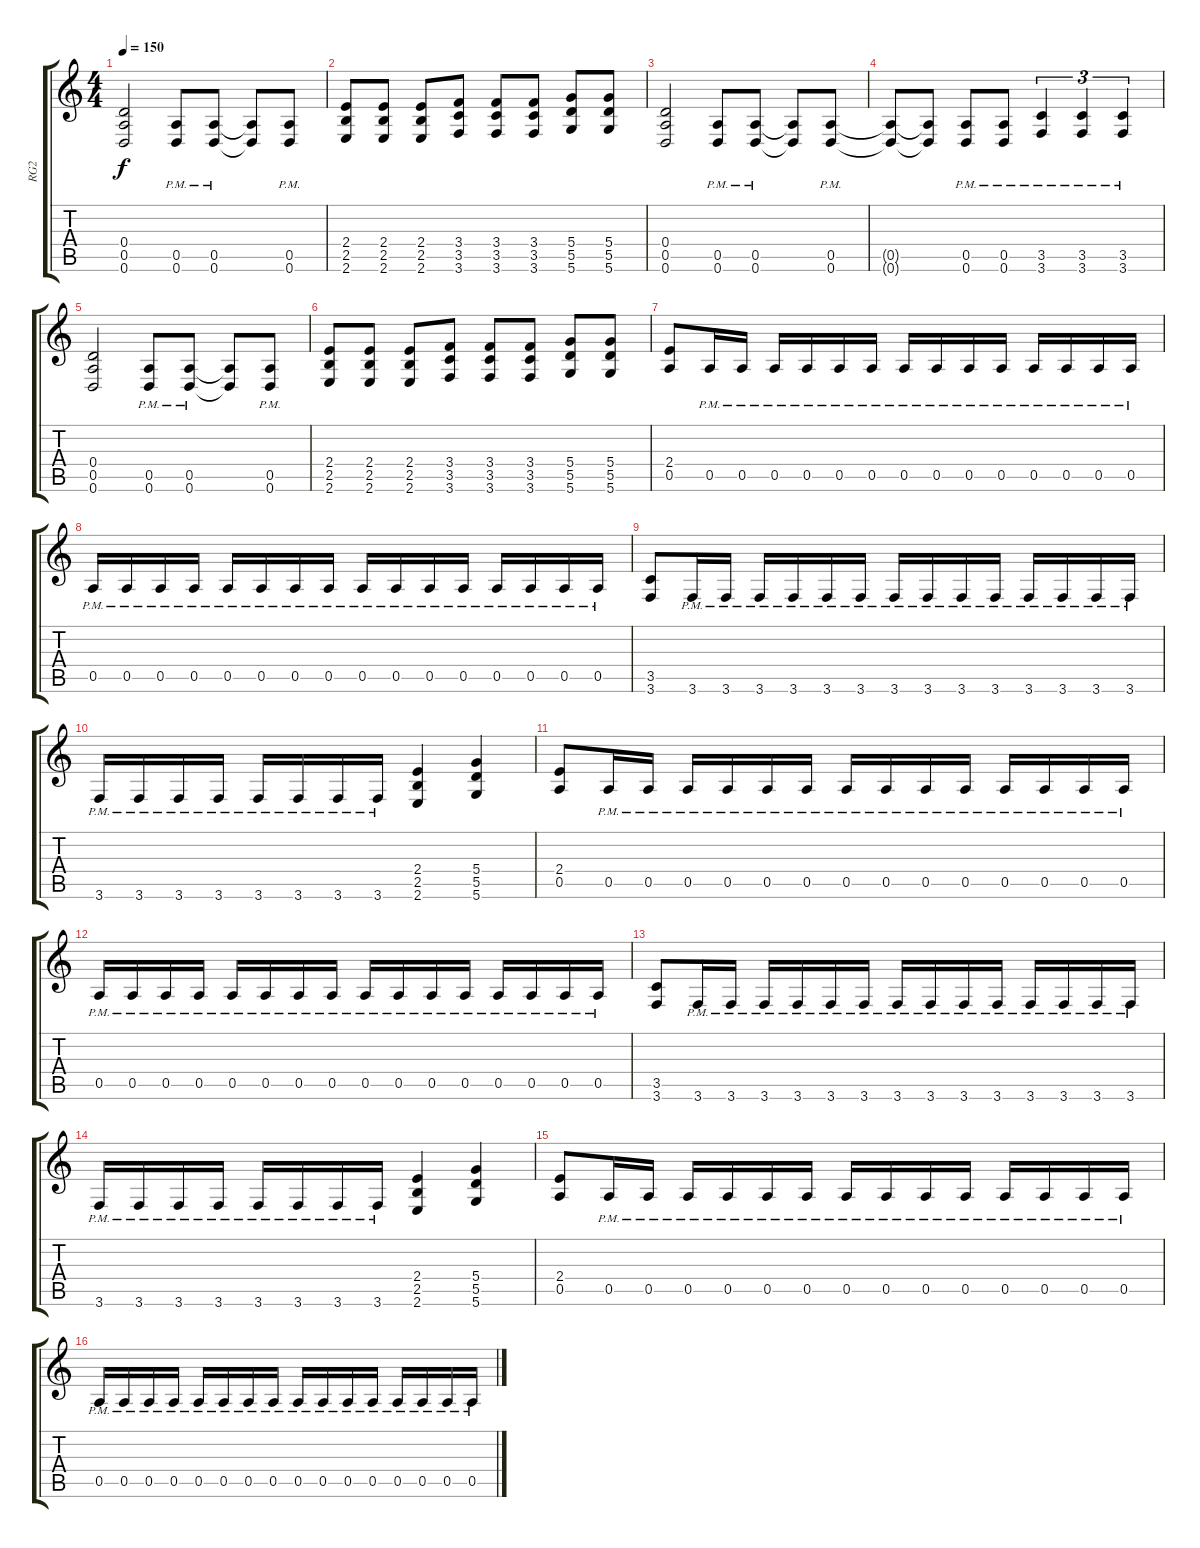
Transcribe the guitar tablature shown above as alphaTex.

\track ("RG2" "RG2") {instrument distortionguitar}
\staff {score tabs}
\tuning (E4 B3 G3 D3 A2 D2) {hide}
\ts (4 4)
\tempo 150
\clef g2
\ks c
(0.4 0.5 0.6).2{dy f} (0.5{pm} 0.6{pm}).8 (0.5{pm} 0.6{pm}).8 (0.5{t} 0.6{t}).8 (0.5{pm} 0.6{pm}).8 |
(2.4 2.5 2.6).8 (2.4 2.5 2.6).8 (2.4 2.5 2.6).8 (3.4 3.5 3.6).8 (3.4 3.5 3.6).8 (3.4 3.5 3.6).8 (5.4 5.5 5.6).8 (5.4 5.5 5.6).8 |
(0.4 0.5 0.6).2 (0.5{pm} 0.6{pm}).8 (0.5{pm} 0.6{pm}).8 (0.5{t} 0.6{t}).8 (0.5{pm} 0.6{pm}).8 |
(0.5{t} 0.6{t}).8 (0.5{t} 0.6{t}).8 (0.5{pm} 0.6{pm}).8 (0.5{pm} 0.6{pm}).8 (3.5{pm} 3.6{pm}).4{tu (3 2)} (3.5{pm} 3.6{pm}).4{tu (3 2)} (3.5{pm} 3.6{pm}).4{tu (3 2)} |
(0.4 0.5 0.6).2 (0.5{pm} 0.6{pm}).8 (0.5{pm} 0.6{pm}).8 (0.5{t} 0.6{t}).8 (0.5{pm} 0.6{pm}).8 |
(2.4 2.5 2.6).8 (2.4 2.5 2.6).8 (2.4 2.5 2.6).8 (3.4 3.5 3.6).8 (3.4 3.5 3.6).8 (3.4 3.5 3.6).8 (5.4 5.5 5.6).8 (5.4 5.5 5.6).8 |
(2.4 0.5).8 0.5{pm}.16 0.5{pm}.16 0.5{pm}.16 0.5{pm}.16 0.5{pm}.16 0.5{pm}.16 0.5{pm}.16 0.5{pm}.16 0.5{pm}.16 0.5{pm}.16 0.5{pm}.16 0.5{pm}.16 0.5{pm}.16 0.5{pm}.16 |
0.5{pm}.16 0.5{pm}.16 0.5{pm}.16 0.5{pm}.16 0.5{pm}.16 0.5{pm}.16 0.5{pm}.16 0.5{pm}.16 0.5{pm}.16 0.5{pm}.16 0.5{pm}.16 0.5{pm}.16 0.5{pm}.16 0.5{pm}.16 0.5{pm}.16 0.5{pm}.16 |
(3.5 3.6).8 3.6{pm}.16 3.6{pm}.16 3.6{pm}.16 3.6{pm}.16 3.6{pm}.16 3.6{pm}.16 3.6{pm}.16 3.6{pm}.16 3.6{pm}.16 3.6{pm}.16 3.6{pm}.16 3.6{pm}.16 3.6{pm}.16 3.6{pm}.16 |
3.6{pm}.16 3.6{pm}.16 3.6{pm}.16 3.6{pm}.16 3.6{pm}.16 3.6{pm}.16 3.6{pm}.16 3.6{pm}.16 (2.4 2.5 2.6).4 (5.4 5.5 5.6).4 |
(2.4 0.5).8 0.5{pm}.16 0.5{pm}.16 0.5{pm}.16 0.5{pm}.16 0.5{pm}.16 0.5{pm}.16 0.5{pm}.16 0.5{pm}.16 0.5{pm}.16 0.5{pm}.16 0.5{pm}.16 0.5{pm}.16 0.5{pm}.16 0.5{pm}.16 |
0.5{pm}.16 0.5{pm}.16 0.5{pm}.16 0.5{pm}.16 0.5{pm}.16 0.5{pm}.16 0.5{pm}.16 0.5{pm}.16 0.5{pm}.16 0.5{pm}.16 0.5{pm}.16 0.5{pm}.16 0.5{pm}.16 0.5{pm}.16 0.5{pm}.16 0.5{pm}.16 |
(3.5 3.6).8 3.6{pm}.16 3.6{pm}.16 3.6{pm}.16 3.6{pm}.16 3.6{pm}.16 3.6{pm}.16 3.6{pm}.16 3.6{pm}.16 3.6{pm}.16 3.6{pm}.16 3.6{pm}.16 3.6{pm}.16 3.6{pm}.16 3.6{pm}.16 |
3.6{pm}.16 3.6{pm}.16 3.6{pm}.16 3.6{pm}.16 3.6{pm}.16 3.6{pm}.16 3.6{pm}.16 3.6{pm}.16 (2.4 2.5 2.6).4 (5.4 5.5 5.6).4 |
(2.4 0.5).8 0.5{pm}.16 0.5{pm}.16 0.5{pm}.16 0.5{pm}.16 0.5{pm}.16 0.5{pm}.16 0.5{pm}.16 0.5{pm}.16 0.5{pm}.16 0.5{pm}.16 0.5{pm}.16 0.5{pm}.16 0.5{pm}.16 0.5{pm}.16 |
0.5{pm}.16 0.5{pm}.16 0.5{pm}.16 0.5{pm}.16 0.5{pm}.16 0.5{pm}.16 0.5{pm}.16 0.5{pm}.16 0.5{pm}.16 0.5{pm}.16 0.5{pm}.16 0.5{pm}.16 0.5{pm}.16 0.5{pm}.16 0.5{pm}.16 0.5{pm}.16
